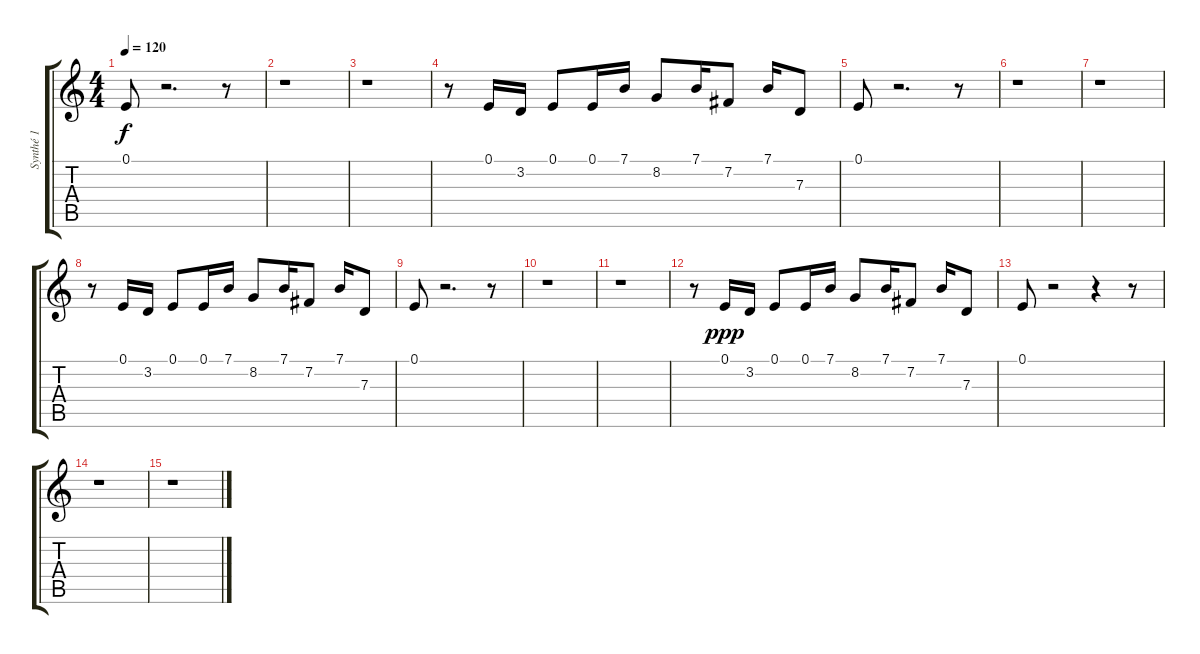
\track ("Synthé 1" "Synthé 1") {instrument fx4atmosphere}
\staff {score tabs}
\tuning (E4 B3 G3 D3 A2 E2) {hide}
\ts (4 4)
\tempo 120
\clef g2
\ks c
0.1.8{dy f} r.2{d} r.8 |
r.1 |
r.1 |
r.8 0.1.16 3.2.16 0.1.8 0.1.16 7.1.16 8.2.8 7.1.16 7.2.8 7.1.16 7.3.8 |
0.1.8 r.2{d} r.8 |
r.1 |
r.1 |
r.8 0.1.16 3.2.16 0.1.8 0.1.16 7.1.16 8.2.8 7.1.16 7.2.8 7.1.16 7.3.8 |
0.1.8 r.2{d} r.8 |
r.1 |
r.1 |
r.8 0.1.16{dy ppp} 3.2.16 0.1.8 0.1.16 7.1.16 8.2.8 7.1.16 7.2.8 7.1.16 7.3.8 |
0.1.8 r.2 r.4 r.8 |
r.1 |
r.1
